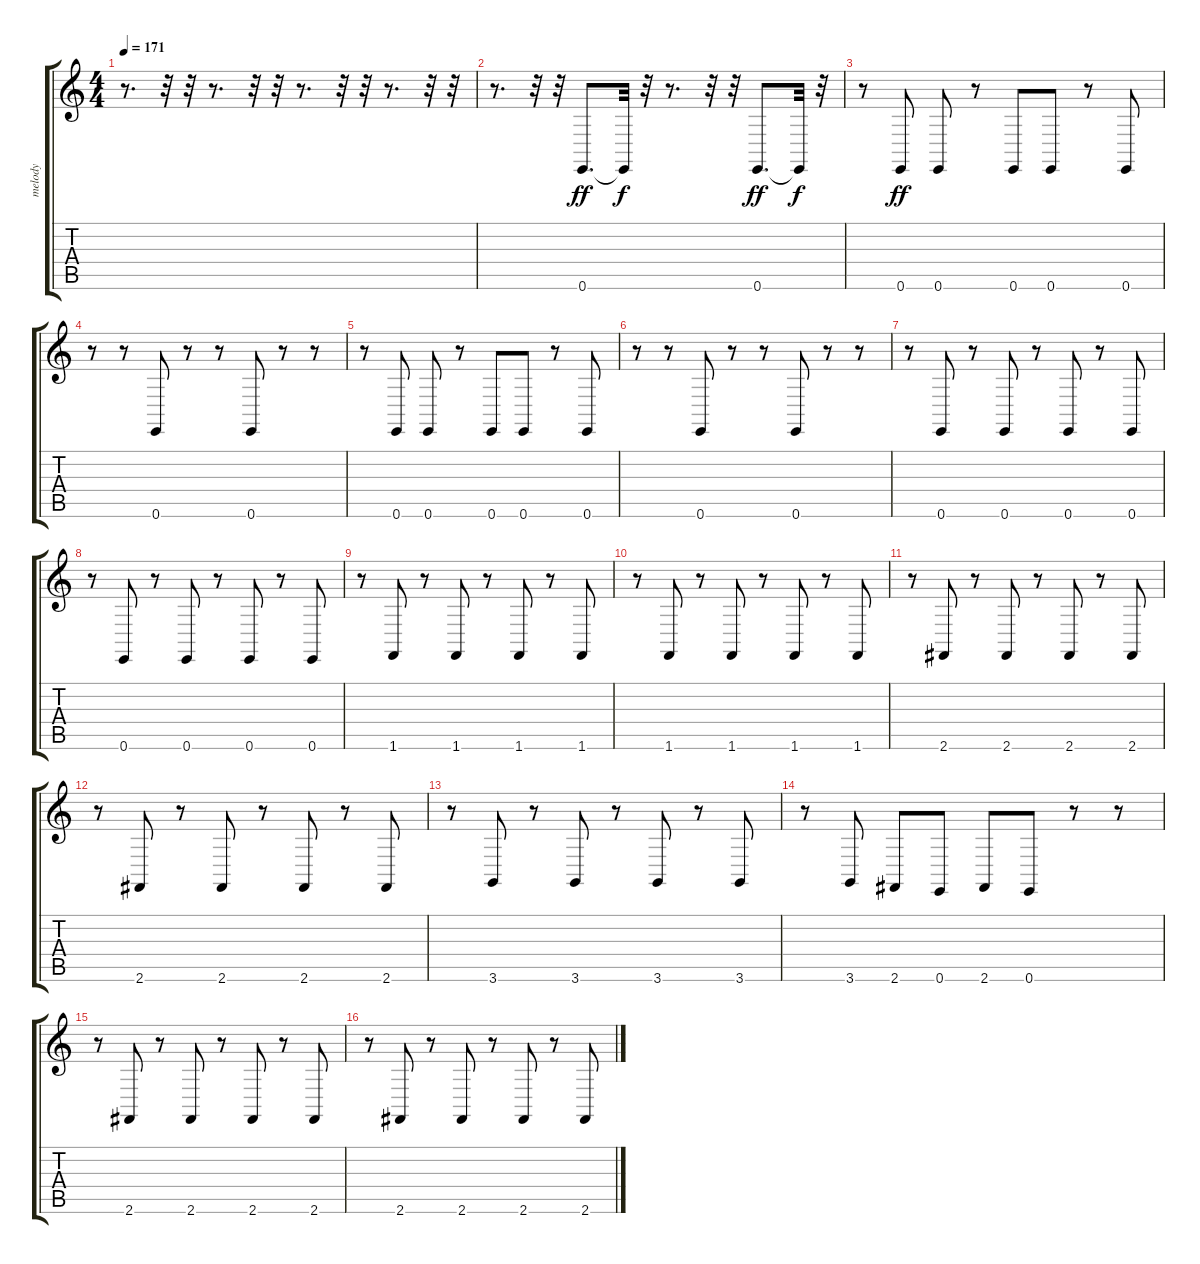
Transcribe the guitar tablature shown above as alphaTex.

\track ("melody" "melody") {instrument lead1square}
\staff {score tabs}
\tuning (E4 B3 G3 D3 A2 E2) {hide}
\ts (4 4)
\tempo 171
\clef g2
\ks c
r.8{d dy f} r.32 r.32 r.8{d} r.32 r.32 r.8{d} r.32 r.32 r.8{d} r.32 r.32 |
r.8{d} r.32 r.32 0.6.8{d dy ff} 0.6{t}.32{dy f} r.32 r.8{d} r.32 r.32 0.6.8{d dy ff} 0.6{t}.32{dy f} r.32 |
r.8 0.6.8{dy ff} 0.6.8 r.8 0.6.8 0.6.8 r.8 0.6.8 |
r.8 r.8 0.6.8 r.8 r.8 0.6.8 r.8 r.8 |
r.8 0.6.8 0.6.8 r.8 0.6.8 0.6.8 r.8 0.6.8 |
r.8 r.8 0.6.8 r.8 r.8 0.6.8 r.8 r.8 |
r.8 0.6.8 r.8 0.6.8 r.8 0.6.8 r.8 0.6.8 |
r.8 0.6.8 r.8 0.6.8 r.8 0.6.8 r.8 0.6.8 |
r.8 1.6.8 r.8 1.6.8 r.8 1.6.8 r.8 1.6.8 |
r.8 1.6.8 r.8 1.6.8 r.8 1.6.8 r.8 1.6.8 |
r.8 2.6.8 r.8 2.6.8 r.8 2.6.8 r.8 2.6.8 |
r.8 2.6.8 r.8 2.6.8 r.8 2.6.8 r.8 2.6.8 |
r.8 3.6.8 r.8 3.6.8 r.8 3.6.8 r.8 3.6.8 |
r.8 3.6.8 2.6.8 0.6.8 2.6.8 0.6.8 r.8 r.8 |
r.8 2.6.8 r.8 2.6.8 r.8 2.6.8 r.8 2.6.8 |
r.8 2.6.8 r.8 2.6.8 r.8 2.6.8 r.8 2.6.8
